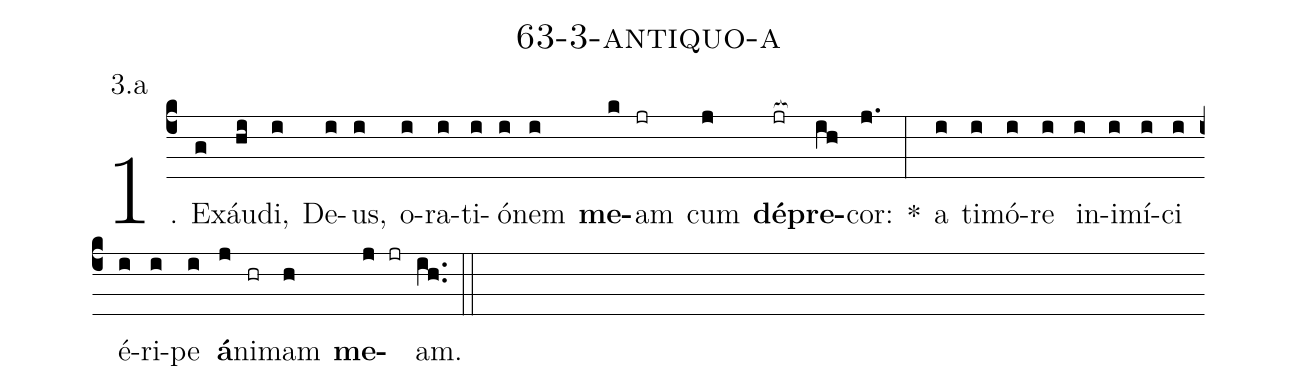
name: 63-3-antiquo-a;
annotation: 3.a;
%%
(c4)1. Ex(g)áu(hi)di,(i) De(i)us,(i) o(i)ra(i)ti(i)ó(i)nem(i) <b>me</b>(k)am(jr) cum(j) <b>dé</b>(jr[ocb:1{])<b>pre</b>(ih[ocb:0}])cor:(j.) *(:) a(i) ti(i)mó(i)re(i) in(i)i(i)mí(i)ci(i) é(i)ri(i)pe(i) <b>á</b>(j)ni(hr)mam(h) <b>me</b>(j jr)am.(ih..) (::)
